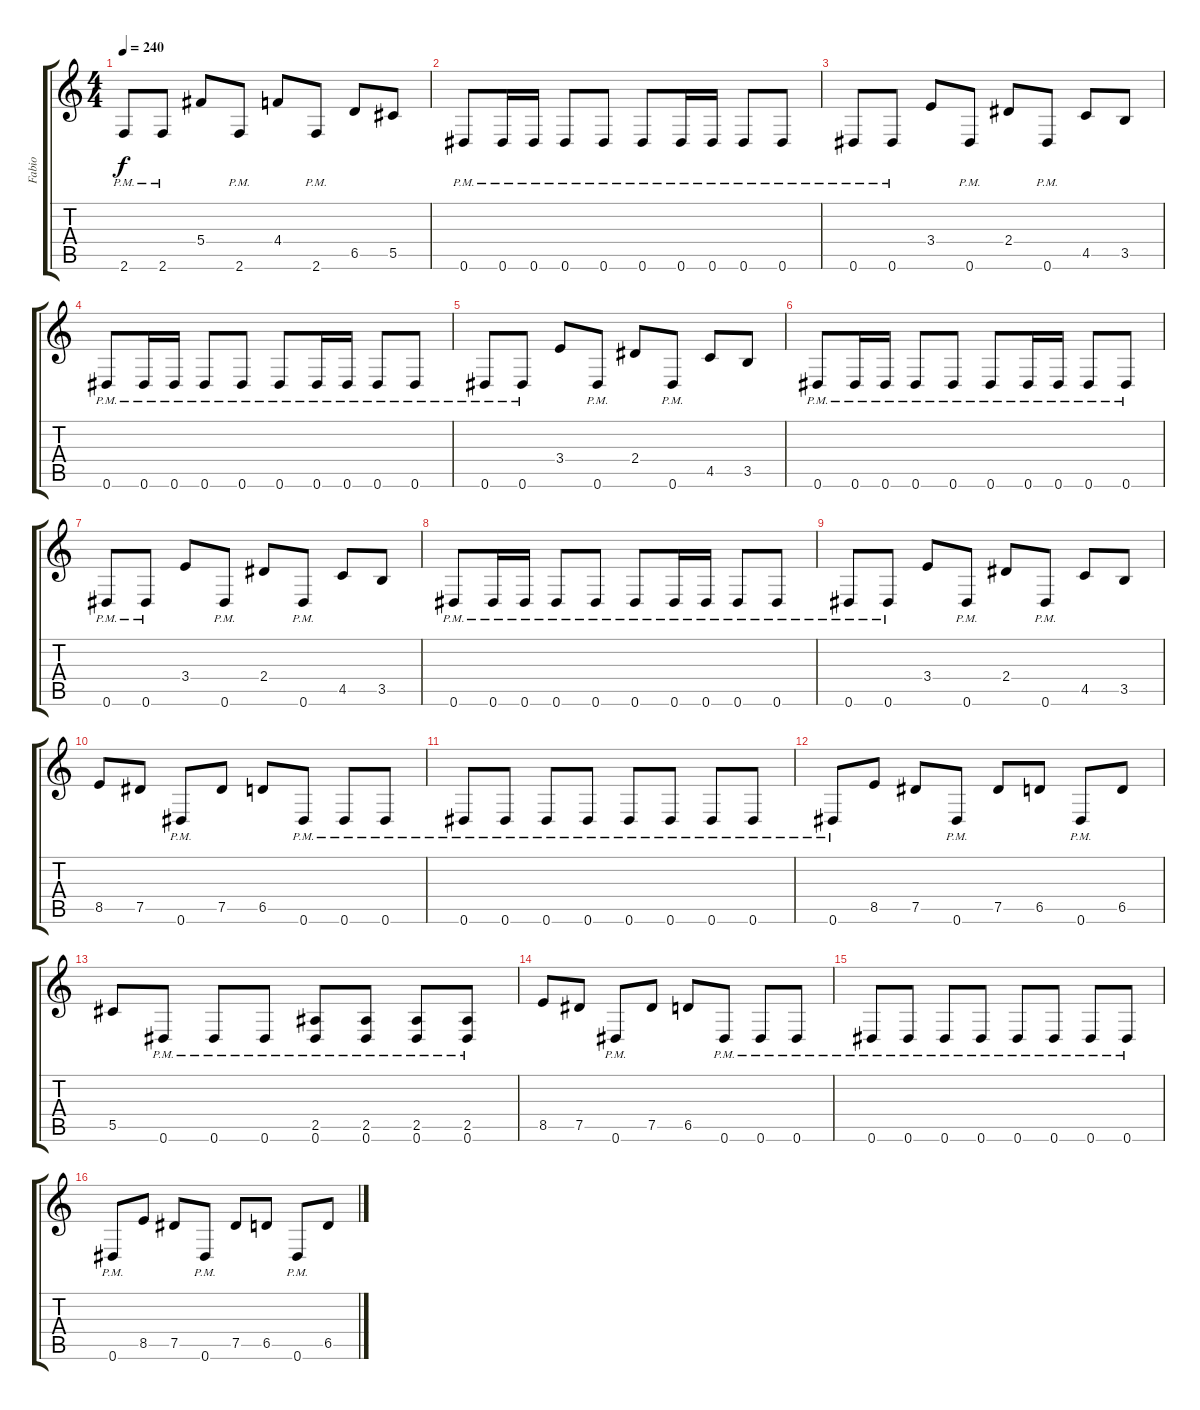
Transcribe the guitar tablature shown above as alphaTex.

\track ("Fabio" "Fabio") {instrument distortionguitar}
\staff {score tabs}
\tuning (Eb4 Bb3 Gb3 Db3 Ab2 Eb2) {hide}
\ts (4 4)
\tempo 240
\clef g2
\ks c
2.6{pm}.8{dy f} 2.6{pm}.8 5.4.8 2.6{pm}.8 4.4.8 2.6{pm}.8 6.5.8 5.5.8 |
0.6{pm}.8 0.6{pm}.16 0.6{pm}.16 0.6{pm}.8 0.6{pm}.8 0.6{pm}.8 0.6{pm}.16 0.6{pm}.16 0.6{pm}.8 0.6{pm}.8 |
0.6{pm}.8 0.6{pm}.8 3.4.8 0.6{pm}.8 2.4.8 0.6{pm}.8 4.5.8 3.5.8 |
0.6{pm}.8 0.6{pm}.16 0.6{pm}.16 0.6{pm}.8 0.6{pm}.8 0.6{pm}.8 0.6{pm}.16 0.6{pm}.16 0.6{pm}.8 0.6{pm}.8 |
0.6{pm}.8 0.6{pm}.8 3.4.8 0.6{pm}.8 2.4.8 0.6{pm}.8 4.5.8 3.5.8 |
0.6{pm}.8 0.6{pm}.16 0.6{pm}.16 0.6{pm}.8 0.6{pm}.8 0.6{pm}.8 0.6{pm}.16 0.6{pm}.16 0.6{pm}.8 0.6{pm}.8 |
0.6{pm}.8 0.6{pm}.8 3.4.8 0.6{pm}.8 2.4.8 0.6{pm}.8 4.5.8 3.5.8 |
0.6{pm}.8 0.6{pm}.16 0.6{pm}.16 0.6{pm}.8 0.6{pm}.8 0.6{pm}.8 0.6{pm}.16 0.6{pm}.16 0.6{pm}.8 0.6{pm}.8 |
0.6{pm}.8 0.6{pm}.8 3.4.8 0.6{pm}.8 2.4.8 0.6{pm}.8 4.5.8 3.5.8 |
8.5.8 7.5.8 0.6{pm}.8 7.5.8 6.5.8 0.6{pm}.8 0.6{pm}.8 0.6{pm}.8 |
0.6{pm}.8 0.6{pm}.8 0.6{pm}.8 0.6{pm}.8 0.6{pm}.8 0.6{pm}.8 0.6{pm}.8 0.6{pm}.8 |
0.6{pm}.8 8.5.8 7.5.8 0.6{pm}.8 7.5.8 6.5.8 0.6{pm}.8 6.5.8 |
5.5.8 0.6{pm}.8 0.6{pm}.8 0.6{pm}.8 (2.5{pm} 0.6{pm}).8 (2.5{pm} 0.6{pm}).8 (2.5{pm} 0.6{pm}).8 (2.5{pm} 0.6{pm}).8 |
8.5.8 7.5.8 0.6{pm}.8 7.5.8 6.5.8 0.6{pm}.8 0.6{pm}.8 0.6{pm}.8 |
0.6{pm}.8 0.6{pm}.8 0.6{pm}.8 0.6{pm}.8 0.6{pm}.8 0.6{pm}.8 0.6{pm}.8 0.6{pm}.8 |
0.6{pm}.8 8.5.8 7.5.8 0.6{pm}.8 7.5.8 6.5.8 0.6{pm}.8 6.5.8
